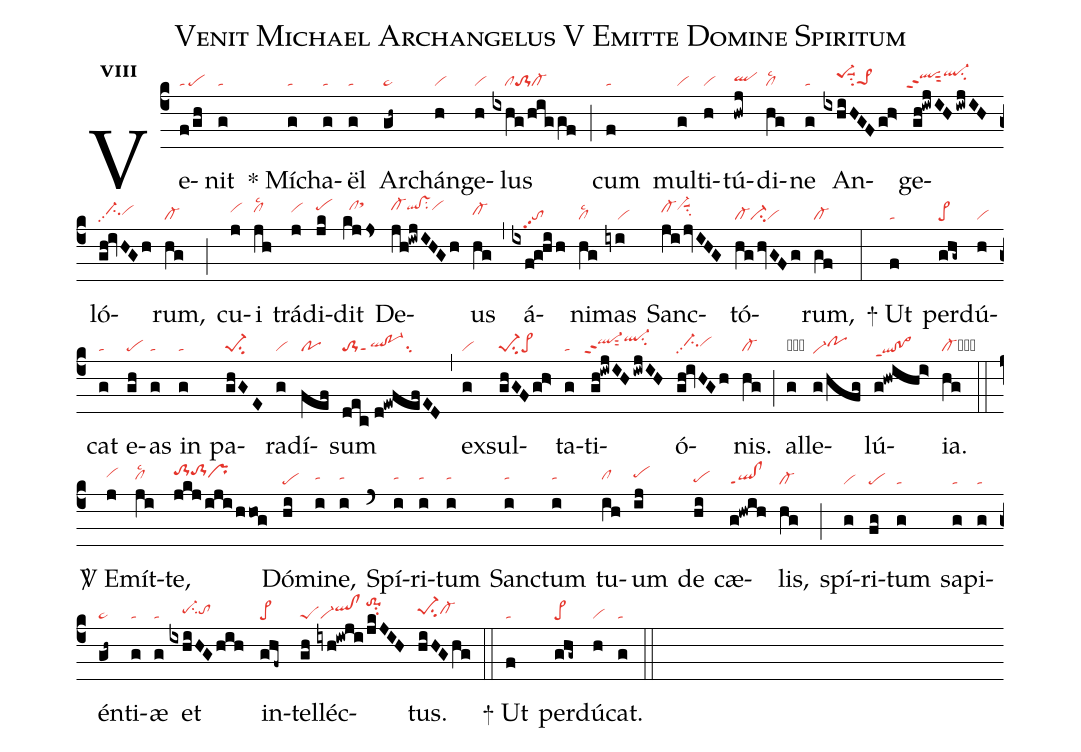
name:Venit Michael Archangelus V Emitte Domine Spiritum;
office-part:re;
mode:8;
nabc-lines:1;
%%
initial-style: 1;
name: Venit Michael Archangelus... alleluia;
mode: 8;
office-part: Responsorium;
annotation: Resp.;
annotation: viii;
nabc-lines: 1;
%%
(c4) Ve(f/gh|ta/pe)nit(g|ta) <sp>*</sp> Mí(g|ta)cha(g|ta)ël(g|ta) Arch(gh~|pe~)án(h|vi)ge(h|vi)lus(ixhg/higgf|////clto-1cl-) (;) cum(f|ta) mul(g|vi)ti(h|vi)tú(hwj|qlhh)di(hg|cllsc2)ne(g|ta) An(ixhiHGFgh>|////pe-1hisuu1su2pe>1hg)ge(gh!iwjIH/iwjIH|``qlhippt2sut2ql-hjsu2)ló(gh!ivHGh|//ci-hhpp2vihh)rum,(hg|cl-) (;) cu(j|vihi)i(jh|clhilsc2) trá(j|vihi)di(jk|pehj)dit(kjjs|//clhjsthl) De(jh!iwjIHGh|cl-hjqlhj!vshjsu2vihj)us(hg|cl-hh) (,) á(ixf!ghih|////topp2)ni(hg|cllsc2)mas(iyi|////vi) Sanc(jijvIHG|cl-hivi-hjsuu1su2)tó(hghvGFg|cl-ci-vi)rum,(gf|cl-) (:)

<sp>+</sp> Ut(f|ta) per(ghg~|pe>)dú(h|vi)cat(g|ta) e(gh|pe)as(g|ta) in(g|ta) pa(ghGE|pe-1su2)ra(g|vi)dí(fef|po)sum(dec//d!ewfefED|to-1ql!po-1ppt1su2) (,) ex(g|vi)sul(ghGFgh>|pe-1su2pe>)ta(g|ta)ti(gh!iwjIH/iwjIH|``ql-hippt2sut2ql-hjsu2)ó(gh!ivHGh|//ci-hhpp2vihh)nis.(hg|cl-) (;) al(g|obvi)le(g/hfg|vi-hepohh)lú(g!hwihi>|qlhe!po>heppt1){ia}.(hg|cl-cb) (::)

<sp>V/</sp> E(j|vihi)mít(ji|clhhlsc2)te,(jkj/iji/hhog|to-1hjto-1hjprhi) Dó(hi|pe)mi(i|tahh)ne,(i|tahh) (`) Spí(i|tahh)ri(i|tahh)tum(i|tahh) Sanc(i|tahh)tum(i|tahh) tu(ih|clhh)um(ij|pehi) de(hi|pehg) cæ(g!hwih|ql!clppt1)lis,(hg|cl-) (;) spí(g|vi)ri(fg|pe)tum(g|ta) sa(g|ta)pi(g|ta)én(gh~|pe~)ti(g|ta)æ(g|ta) et(ixhiHGhih|////pe-hhsu2tohh) in(ghf~|pe>)tel(gh|peS)léc(iyh!iwji/jkJIH|/vi-qlhi!clhi/to-1hksu2)tus.(hiHGhg|pe-1hhsu2cl-hh) (::)

<sp>+</sp> Ut(f|ta) per(ghg~|pe>)dú(h|vi)cat.(g|ta) (::)
